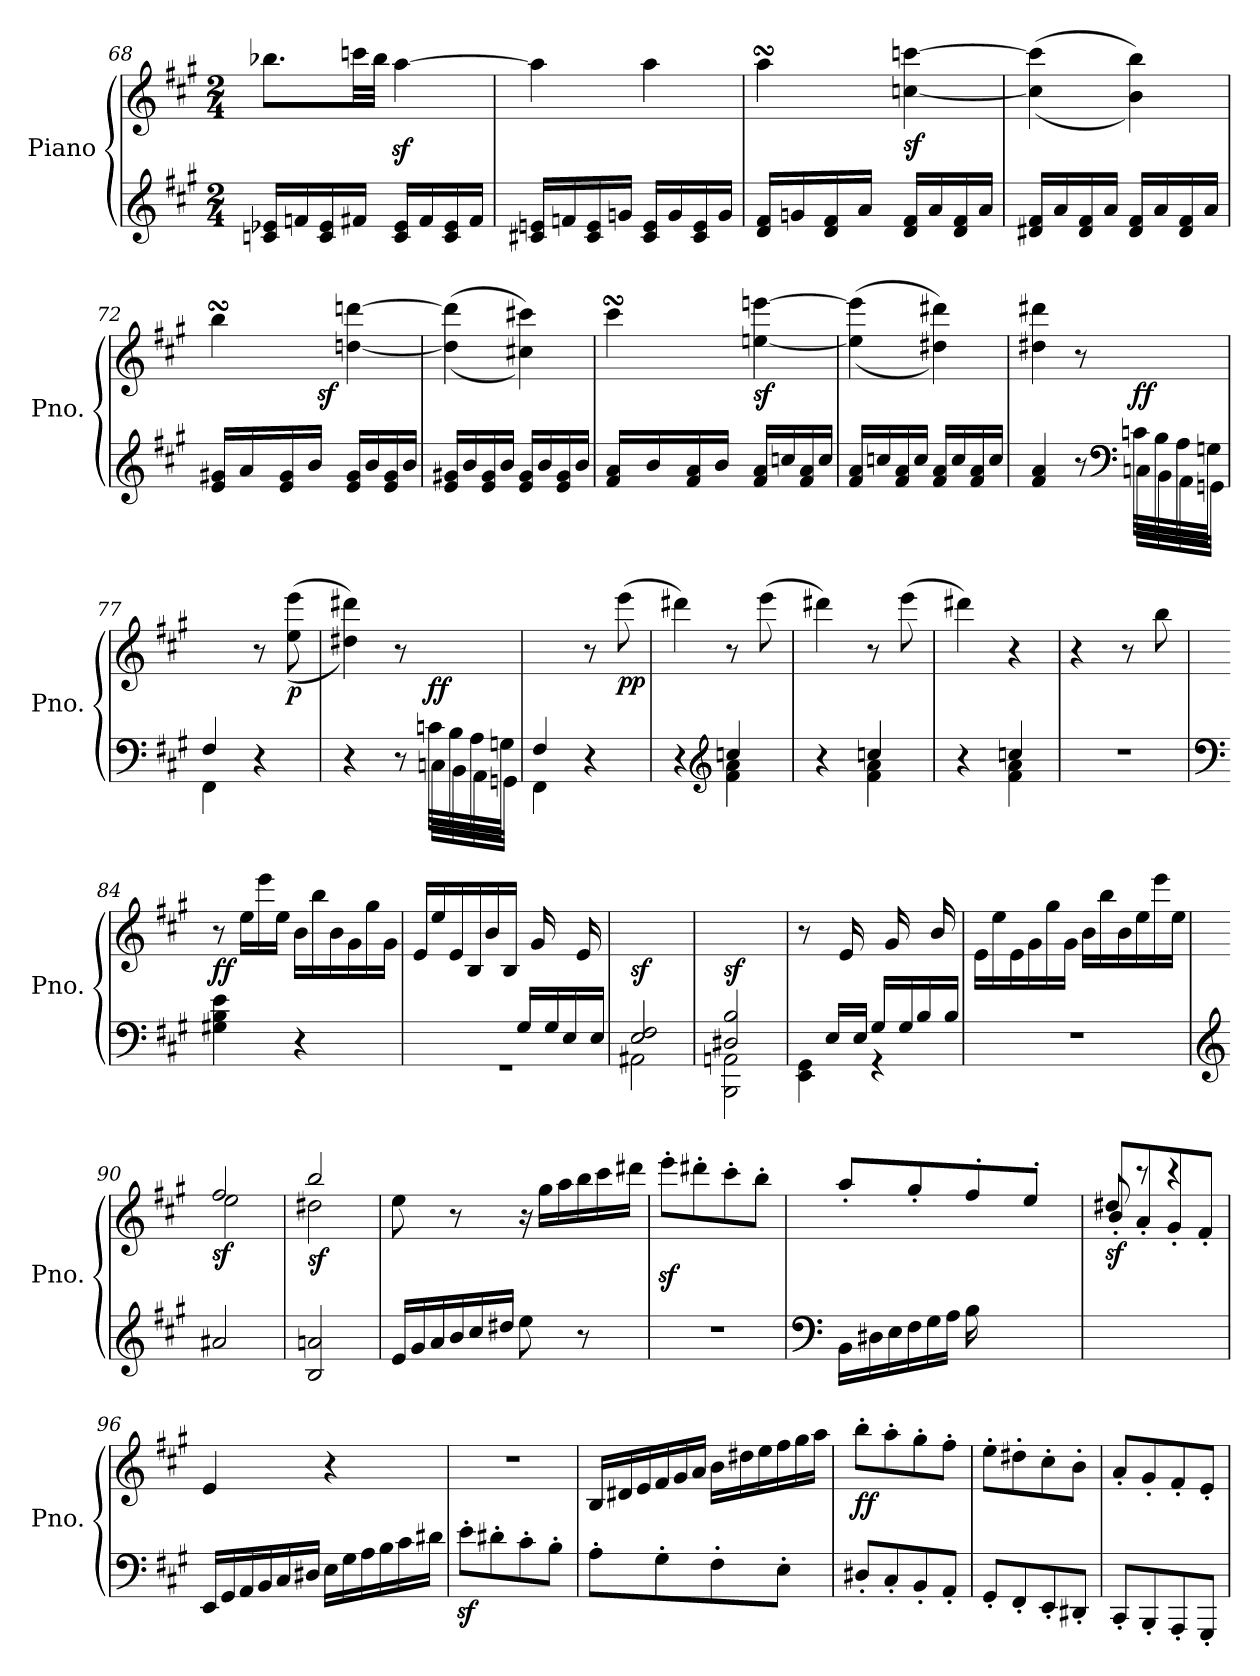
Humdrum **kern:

**kern	**kern	**dynam
*part1	*part1	*part1
*staff2	*staff1	*staff1/2
*I"Piano	*	*
*I'Pno.	*	*
!!LO:LB:g=z
*clefG2	*clefG2	*
*k[f#c#g#]	*k[f#c#g#]	*
*M2/4	*M2/4	*
=68	=68	=68
16cn/ 16e-X/LL	8.bb-X\L	.
16fn/	.	.
16c/ 16e-/	.	.
16f#X/JJ	32cccn\LL	.
.	32bb-\JJJ	.
16c/ 16e-/LL	[4aaz<\	.
16f#/	.	.
16c/ 16e-/	.	.
16f#/JJ	.	.
=69	=69	=69
16c#X/ 16en/LL	4aa\]	.
16fn/	.	.
16c#/ 16e/	.	.
16gn/JJ	.	.
16c#/ 16e/LL	4aa\	.
16g/	.	.
16c#/ 16e/	.	.
16g/JJ	.	.
=70	=70	=70
*	*^	*
*	*	*Xtuplet	*
16d/ 16f#/LL	4aasSSs\	24aayy	.
.	.	24bbyy	.
16gn/	.	.	.
.	.	24aayy	.
16d/ 16f#/	.	24gg#yy	.
.	.	24aayy	.
16a/JJ	.	.	.
.	.	24bbyy	.
!	!	!	!LO:DY:b
16d/ 16f#/LL	[4ccn\ [4cccn\	4ryy	sf
16a/	.	.	.
16d/ 16f#/	.	.	.
16a/JJ	.	.	.
*	*v	*v	*
!!LO:LB:g=z
=71	=71	=71
16d#X/ 16f#/LL	((4cc\] 4ccc\]	.
16a/	.	.
16d#/ 16f#/	.	.
16a/JJ	.	.
16d#/ 16f#/LL	4b\ 4bb\))	.
16a/	.	.
16d#/ 16f#/	.	.
16a/JJ	.	.
=72	=72	=72
*	*^	*
16e/ 16g#X/LL	4bbsSSS\	24bbyy	.
.	.	24ccc#yy	.
16a/	.	.	.
.	.	24bbyy	.
16e/ 16g#/	.	24aa#Xyy	.
.	.	24bbyy	.
16b/JJ	.	.	.
!	!	!	!LO:DY:b
.	.	24ccc#yy	sf
16e/ 16g#/LL	[4ddn\ [4dddn\	4ryy	.
16b/	.	.	.
16e/ 16g#/	.	.	.
16b/JJ	.	.	.
*	*v	*v	*
=73	=73	=73
16e/ 16g#X/LL	((4ddn\] 4dddn\]	.
16b/	.	.
16e/ 16g#/	.	.
16b/JJ	.	.
16e/ 16g#/LL	4cc#X\ 4ccc#X\))	.
16b/	.	.
16e/ 16g#/	.	.
16b/JJ	.	.
!!LO:LB:g=z
=74	=74	=74
*	*^	*
16f#/ 16a/LL	4ccc#sSsS\	24ccc#yy	.
.	.	24ddd#Xyy	.
16b/	.	.	.
.	.	24ccc#yy	.
16f#/ 16a/	.	24bb#iyy	.
.	.	24ccc#yy	.
16b/JJ	.	.	.
.	.	24ddd#yy	.
!	!	!	!LO:DY:b
16f#/ 16a/LL	[4een\ [4eeen\	4ryy	sf
16ccn/	.	.	.
16f#/ 16a/	.	.	.
16cc/JJ	.	.	.
*	*v	*v	*
=75	=75	=75
16f#/ 16a/LL	((4ee\] 4eee\]	.
16ccn/	.	.
16f#/ 16a/	.	.
16cc/JJ	.	.
16f#/ 16a/LL	4dd#X\ 4ddd#X\))	.
16cc/	.	.
16f#/ 16a/	.	.
16cc/JJ	.	.
=76	=76	=76
*^	*	*
4.ryy	4f#/ 4a/	4dd#X\ 4ddd#X\	.
.	8r	8r	.
*clefF4	*	*	*
!	!	!	!LO:DY:b
32cn\LLL	32Cn\LLL	8ryy	ff
32B\	32BB\	.	.
32A\	32AA\	.	.
32Gn\JJJ	32GGn\JJJ	.	.
=77	=77	=77	=77
4F#/	4FF#\	4ryy	.
4ryy	4r	8r	.
!	!	!	!LO:DY:b
.	.	((8ee\ 8eee\	p
!!LO:LB:g=z
=78	=78	=78	=78
4.ryy	4r	4dd#X\ 4ddd#X\))	.
.	8r	8r	.
!	!	!	!LO:DY:b
32cn\LLL	32Cn\LLL	8ryy	ff
32B\	32BB\	.	.
32A\	32AA\	.	.
32Gn\JJJ	32GGn\JJJ	.	.
=79	=79	=79	=79
4F#/	4FF#\	4ryy	.
4ryy	4r	8r	.
!	!	!	!LO:DY:b
.	.	(8eee\	pp
=80	=80	=80	=80
4r	4ryy	4ddd#X\)	.
*clefG2	*	*	*
4ccn/	4f#\ 4a\	8r	.
.	.	(8eee\	.
=81	=81	=81	=81
4r	4ryy	4ddd#X\)	.
4ccn/	4f#\ 4a\	8r	.
.	.	(8eee\	.
=82	=82	=82	=82
4r	4ryy	4ddd#X\)	.
4ccn/	4f#\ 4a\	4r	.
*v	*v	*	*
=83	=83	=83
2r	4r	.
.	8r	.
.	8bb\	.
=84	=84	=84
*clefF4	*	*
!	!	!LO:DY:b
4G#X\ 4B\ 4e\	8r	ff
.	24ee\LL	.
.	24eee\	.
.	24ee\JJ	.
4r	24b\LL	.
.	24bb\	.
.	24b\	.
.	24g#\	.
.	24gg#\	.
.	24g#\JJ	.
!!LO:LB:g=z
=85	=85	=85
*^	*	*
4ryy	2rGG	24e/LL	.
.	.	24ee/	.
.	.	24e/	.
.	.	24B/	.
.	.	24b/	.
.	.	24B/JJ	.
*Xtuplet	*	*	*
24G#/LL	.	24ryy	.
24ryy	.	24g#/	.
24G#/	.	12ryy	.
24E/	.	.	.
24ryy	.	24e/	.
24E/JJ	.	24ryy	.
=86	=86	=86	=86
!	!	!	!LO:DY:b
2E/ 2F#/	2AA#X\	2ryy	sf
=87	=87	=87	=87
!	!	!	!LO:DY:b
2D#X/ 2B/	2BBB\ 2AAn\	2ryy	sf
=88	=88	=88	=88
8ryy	4EE\ 4GG#\	8r	.
24E/LL	.	24ryy	.
24ryy	.	24e/	.
24E/JJ	.	12ryy	.
24G#/LL	4rGG	.	.
24ryy	.	24g#/	.
24G#/	.	12ryy	.
24B/	.	.	.
24ryy	.	24b/	.
24B/JJ	.	24ryy	.
*v	*v	*	*
=89	=89	=89
2r	24e\LL	.
.	24ee\	.
.	24e\	.
.	24g#\	.
.	24gg#\	.
.	24g#\JJ	.
.	24b\LL	.
.	24bb\	.
.	24b\	.
.	24ee\	.
.	24eee\	.
.	24ee\JJ	.
!!LO:PB:g=z
=90	=90	=90
*clefG2	*	*
*	*^	*
!	!	!	!LO:DY:b
2a#X/	2ff#/	2ee\	sf
=91	=91	=91	=91
!	!	!	!LO:DY:b
2B/ 2an/	2bb/	2dd#X\	sf
*	*v	*v	*
=92	=92	=92
24e/LL	8ee\	.
24g#/	.	.
24a/	.	.
24b/	8r	.
24cc#/	.	.
24dd#X/JJ	.	.
8ee\	24r	.
.	24gg#\LL	.
.	24aa\	.
8r	24bb\	.
.	24ccc#\	.
.	24ddd#X\JJ	.
=93	=93	=93
2r	8eeez<'\L	.
.	8ddd#X'\	.
.	8ccc#'\	.
.	8bb'\J	.
=94	=94	=94
*clefF4	*	*
*	*^	*
24BB\LL	8aa'/L	24%7ryy	.
24D#X\	.	.	.
24E\	.	.	.
24F#\	8gg#'/	.	.
24G#\	.	.	.
24A\JJ	.	.	.
24B\LL	8ff#'/	.	.
24%5ryy	.	24d#X\	.
.	.	24e\	.
.	8ee'/J	24f#\	.
.	.	24g#\	.
.	.	24a\JJ	.
!!LO:LB:g=z	!!
=95	=95	=95	=95
!	!	!	!LO:DY:b
2ryy	8dd#X/	8b'/L	sf
.	8rccc	8a'/	.
.	4rccc	8g#'/	.
.	.	8f#'/J	.
*	*v	*v	*
=96	=96	=96
24EE/LL	4e/	.
24GG#/	.	.
24AA/	.	.
24BB/	.	.
24C#/	.	.
24D#X/JJ	.	.
24E\LL	4r	.
24G#\	.	.
24A\	.	.
24B\	.	.
24c#\	.	.
24d#X\JJ	.	.
=97	=97	=97
8ez<'\L	2r	.
8d#X'\	.	.
8c#'\	.	.
8B'\J	.	.
=98	=98	=98
8A'\L	24B/LL	.
.	24d#X/	.
.	24e/	.
8G#'\	24f#/	.
.	24g#/	.
.	24a/JJ	.
8F#'\	24b\LL	.
.	24dd#X\	.
.	24ee\	.
8E'\J	24ff#\	.
.	24gg#\	.
.	24aa\JJ	.
!!LO:LB:g=z
=99	=99	=99
!	!	!LO:DY:b
8D#X'/L	8bb'\L	ff
8C#'/	8aa'\	.
8BB'/	8gg#'\	.
8AA'/J	8ff#'\J	.
=100	=100	=100
8GG#'/L	8ee'\L	.
8FF#'/	8dd#X'\	.
8EE'/	8cc#'\	.
8DD#X'/J	8b'\J	.
=101	=101	=101
8CC#'/L	8a'/L	.
8BBB'/	8g#'/	.
8AAA'/	8f#'/	.
8GGG#'/J	8e'/J	.
=	=	=
*-	*-	*-
